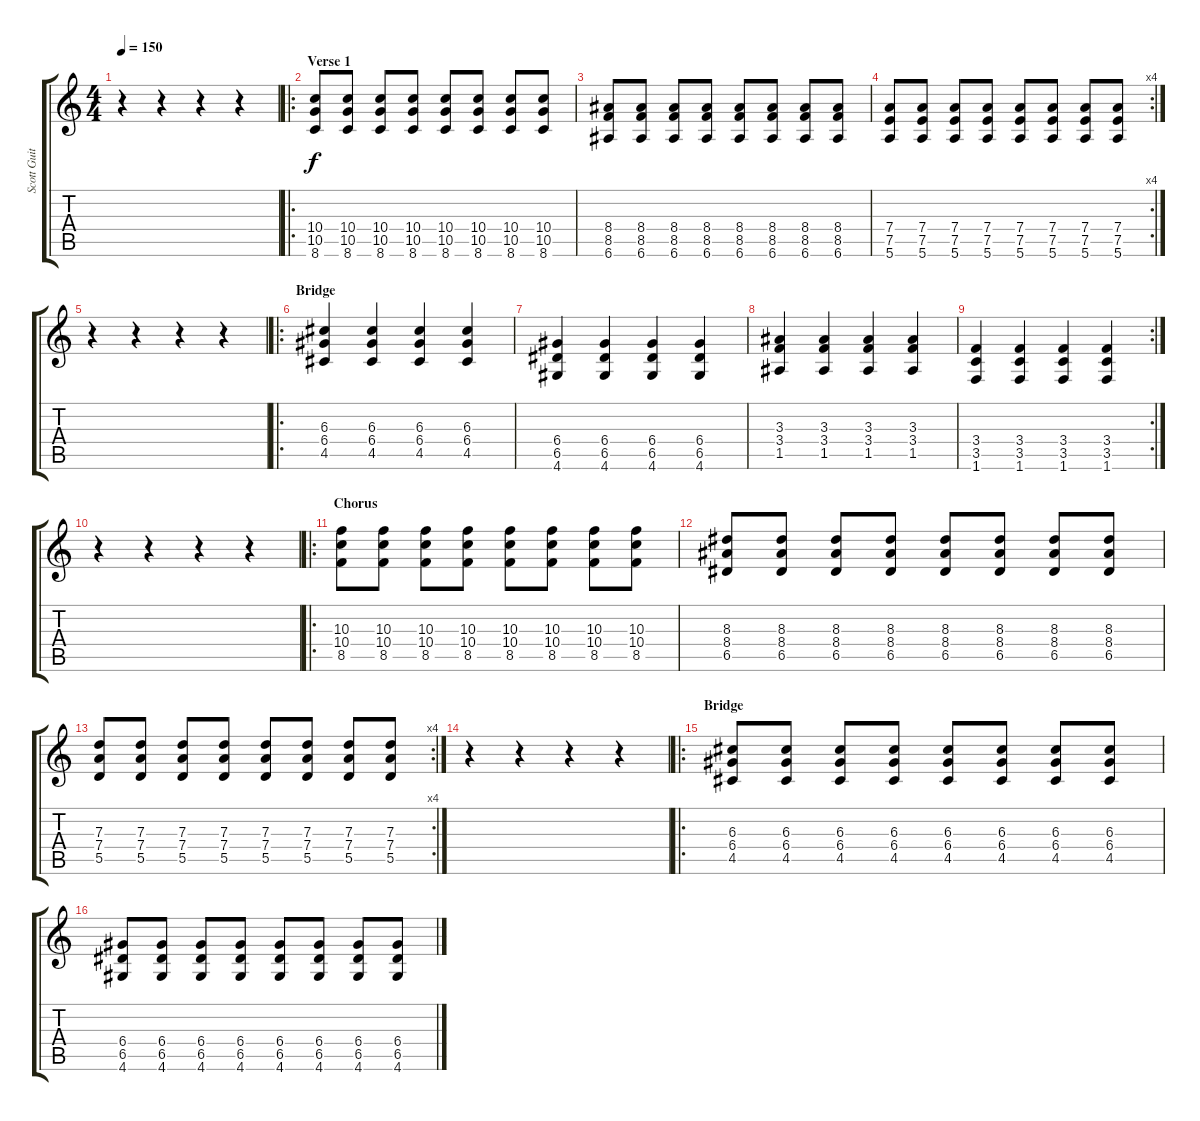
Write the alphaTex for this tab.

\track ("Scott Guitar" "Scott Guit") {instrument distortionguitar}
\staff {score tabs}
\tuning (E4 B3 G3 D3 A2 E2) {hide}
\ts (4 4)
\tempo 150
\clef g2
\ks c
r.4{dy f instrument distortionguitar} r.4 r.4 r.4 |
\ro
\section ("" "Verse 1")
(10.4 10.5 8.6).8 (10.4 10.5 8.6).8 (10.4 10.5 8.6).8 (10.4 10.5 8.6).8 (10.4 10.5 8.6).8 (10.4 10.5 8.6).8 (10.4 10.5 8.6).8 (10.4 10.5 8.6).8 |
(8.4 8.5 6.6).8 (8.4 8.5 6.6).8 (8.4 8.5 6.6).8 (8.4 8.5 6.6).8 (8.4 8.5 6.6).8 (8.4 8.5 6.6).8 (8.4 8.5 6.6).8 (8.4 8.5 6.6).8 |
\rc 4
(7.4 7.5 5.6).8 (7.4 7.5 5.6).8 (7.4 7.5 5.6).8 (7.4 7.5 5.6).8 (7.4 7.5 5.6).8 (7.4 7.5 5.6).8 (7.4 7.5 5.6).8 (7.4 7.5 5.6).8 |
r.4 r.4 r.4 r.4 |
\ro
\section ("" "Bridge")
(6.3 6.4 4.5).4 (6.3 6.4 4.5).4 (6.3 6.4 4.5).4 (6.3 6.4 4.5).4 |
(6.4 6.5 4.6).4 (6.4 6.5 4.6).4 (6.4 6.5 4.6).4 (6.4 6.5 4.6).4 |
(3.3 3.4 1.5).4 (3.3 3.4 1.5).4 (3.3 3.4 1.5).4 (3.3 3.4 1.5).4 |
\rc 2
(3.4 3.5 1.6).4 (3.4 3.5 1.6).4 (3.4 3.5 1.6).4 (3.4 3.5 1.6).4 |
r.4 r.4 r.4 r.4 |
\ro
\section ("" "Chorus")
(10.3 10.4 8.5).8 (10.3 10.4 8.5).8 (10.3 10.4 8.5).8 (10.3 10.4 8.5).8 (10.3 10.4 8.5).8 (10.3 10.4 8.5).8 (10.3 10.4 8.5).8 (10.3 10.4 8.5).8 |
(8.3 8.4 6.5).8 (8.3 8.4 6.5).8 (8.3 8.4 6.5).8 (8.3 8.4 6.5).8 (8.3 8.4 6.5).8 (8.3 8.4 6.5).8 (8.3 8.4 6.5).8 (8.3 8.4 6.5).8 |
\rc 4
(7.3 7.4 5.5).8 (7.3 7.4 5.5).8 (7.3 7.4 5.5).8 (7.3 7.4 5.5).8 (7.3 7.4 5.5).8 (7.3 7.4 5.5).8 (7.3 7.4 5.5).8 (7.3 7.4 5.5).8 |
r.4 r.4 r.4 r.4 |
\ro
\section ("" "Bridge")
(6.3 6.4 4.5).8 (6.3 6.4 4.5).8 (6.3 6.4 4.5).8 (6.3 6.4 4.5).8 (6.3 6.4 4.5).8 (6.3 6.4 4.5).8 (6.3 6.4 4.5).8 (6.3 6.4 4.5).8 |
(6.4 6.5 4.6).8 (6.4 6.5 4.6).8 (6.4 6.5 4.6).8 (6.4 6.5 4.6).8 (6.4 6.5 4.6).8 (6.4 6.5 4.6).8 (6.4 6.5 4.6).8 (6.4 6.5 4.6).8
